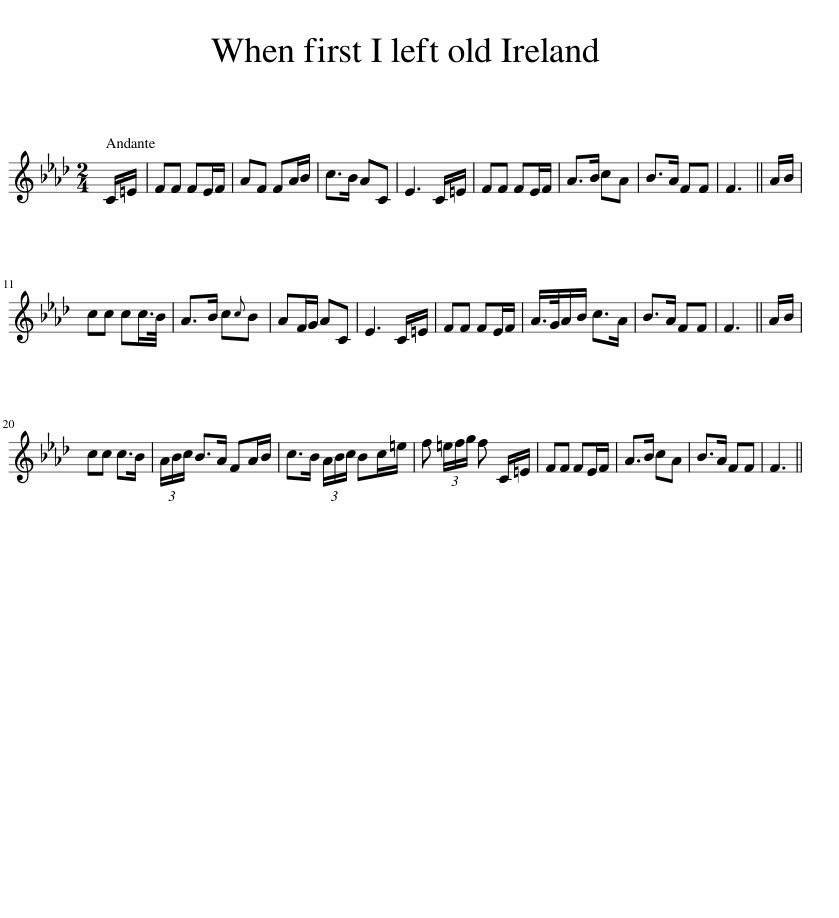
X:1
L:1/8
M:2/4
I:linebreak $
K:Fmin
V:1 treble
V:1
 C/=E/ | FF FE/F/ | AF FA/B/ | c>B AC | E3 C/=E/ | %5
 FF FE/F/ | A>B cA | B>A FF | F3 || A/B/ |$ %10
 cc cc/>B/ | A>B c{c}B | AF/G/ AC | E3 C/=E/ | FF FE/F/ | %15
 A/>G/A/B/ c>A | B>A FF | F3 || A/B/ |$ cc c>B | %20
 (3A/B/c/ B>A FA/B/ | c>B (3A/B/c/ Bc/=e/ | f (3=e/f/g/ f C/=E/ | FF FE/F/ | A>B cA | %25
 B>A FF | F3 || %27
